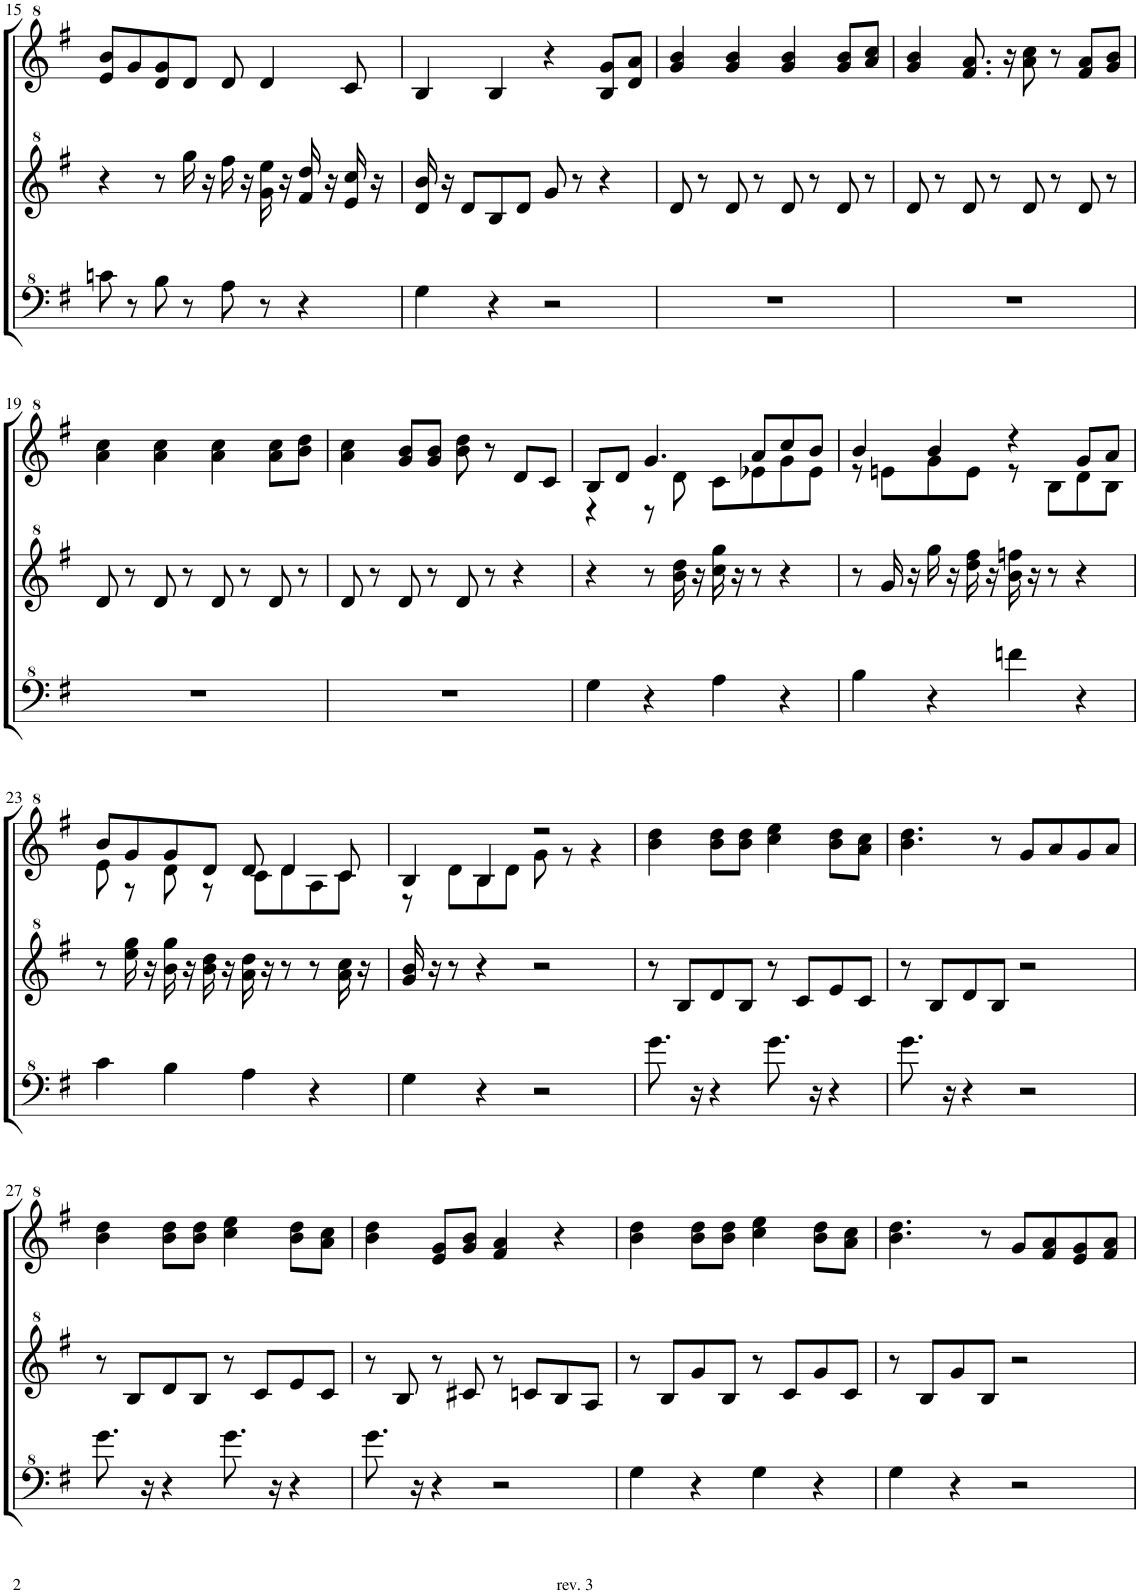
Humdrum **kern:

**kern	**kern	**kern
*part3	*part2	*part1
*staff3	*staff2	*staff1
*I"パンフルート	*I"パンフルート	*I"パンフルート
!!LO:PB:g=z
*clefF^4	*clefG^2	*clefG^2
*k[f#]	*k[f#]	*k[f#]
*M4/4	*M4/4	*M4/4
=15	=15	=15
8ccn\	4r	8ee/ 8bb/L
8r	.	8gg/
8b\	8r	8dd/ 8gg/
8r	16ggg\	8dd/J
.	16r	.
8a\	16fff#\	8dd/
.	16r	.
8r	16gg\ 16eee\	4dd/
.	16r	.
4r	16ff#/ 16ddd/	.
.	16r	.
.	16ee/ 16ccc/	8cc/
.	16r	.
=16	=16	=16
4g\	16dd/ 16bb/	4b/
.	16r	.
.	8dd/L	.
4r	8b/	4b/
.	8dd/J	.
2r	8gg/	4r
.	8r	.
.	4r	8b/ 8gg/L
.	.	8dd/ 8aa/J
=17	=17	=17
1r	8dd/	4gg/ 4bb/
.	8r	.
.	8dd/	4gg/ 4bb/
.	8r	.
.	8dd/	4gg/ 4bb/
.	8r	.
.	8dd/	8gg/ 8bb/L
.	8r	8aa/ 8ccc/J
=18	=18	=18
1r	8dd/	4gg/ 4bb/
.	8r	.
.	8dd/	8.ff#/ 8.aa/
.	8r	.
.	.	16r
.	8dd/	8aa\ 8ccc\
.	8r	8r
.	8dd/	8ff#/ 8aa/L
.	8r	8gg/ 8bb/J
!!LO:LB:g=z
=19	=19	=19
1r	8dd/	4aa\ 4ccc\
.	8r	.
.	8dd/	4aa\ 4ccc\
.	8r	.
.	8dd/	4aa\ 4ccc\
.	8r	.
.	8dd/	8aa\ 8ccc\L
.	8r	8bb\ 8ddd\J
=20	=20	=20
1r	8dd/	4aa\ 4ccc\
.	8r	.
.	8dd/	8gg/ 8bb/L
.	8r	8gg/ 8bb/J
.	8dd/	8bb\ 8ddd\
.	8r	8r
.	4r	8dd/L
.	.	8cc/J
=21	=21	=21
*	*	*^
4g\	4r	8b/L	4r
.	.	8dd/J	.
4r	8r	4.gg/	8r
.	16bb\ 16ddd\	.	8dd\
.	16r	.	.
4a\	16ccc\ 16ggg\	.	8cc\L
.	16r	.	.
.	8r	8aa/L	8ee-X\
4r	4r	8ccc/	8gg\
.	.	8bb/J	8ee-\J
=22	=22	=22	=22
4b\	8r	4bb/	8r
.	16gg/	.	8een\L
.	16r	.	.
4r	16ggg\	4bb/	8gg\
.	16r	.	.
.	16ddd\ 16fff#\	.	8ee\J
.	16r	.	.
4ffn\	16bb\ 16fffn\	4r	8r
.	16r	.	.
.	8r	.	8b\L
4r	4r	8gg/L	8dd\
.	.	8aa/J	8b\J
!!LO:LB:g=z	!!
=23	=23	=23	=23
4cc\	8r	8bb/L	8ee\
.	16eee\ 16ggg\	8gg/	8r
.	16r	.	.
4b\	16bb\ 16ggg\	8gg/	8dd\
.	16r	.	.
.	16bb\ 16ddd\	8dd/J	8r
.	16r	.	.
4a\	16aa\ 16ddd\	8dd/	8cc\L
.	16r	.	.
.	8r	4dd/	8dd\
4r	8r	.	8a\
.	16aa\ 16ccc\	8cc/	8cc\J
.	16r	.	.
=24	=24	=24	=24
4g\	16gg/ 16bb/	4b/	8r
.	16r	.	.
.	8r	.	8dd\L
4r	4r	4b/	8b\
.	.	.	8dd\J
2r	2r	2r	8gg\
.	.	.	8r
.	.	.	4r
*	*	*v	*v
=25	=25	=25
8.gg\	8r	4bb\ 4ddd\
.	8b/L	.
16r	.	.
4r	8dd/	8bb\ 8ddd\L
.	8b/J	8bb\ 8ddd\J
8.gg\	8r	4ccc\ 4eee\
.	8cc/L	.
16r	.	.
4r	8ee/	8bb\ 8ddd\L
.	8cc/J	8aa\ 8ccc\J
=26	=26	=26
8.gg\	8r	4.bb\ 4.ddd\
.	8b/L	.
16r	.	.
4r	8dd/	.
.	8b/J	8r
2r	2r	8gg/L
.	.	8aa/
.	.	8gg/
.	.	8aa/J
!!LO:LB:g=z
=27	=27	=27
8.gg\	8r	4bb\ 4ddd\
.	8b/L	.
16r	.	.
4r	8dd/	8bb\ 8ddd\L
.	8b/J	8bb\ 8ddd\J
8.gg\	8r	4ccc\ 4eee\
.	8cc/L	.
16r	.	.
4r	8ee/	8bb\ 8ddd\L
.	8cc/J	8aa\ 8ccc\J
=28	=28	=28
8.gg\	8r	4bb\ 4ddd\
.	8b/	.
16r	.	.
4r	8r	8ee/ 8gg/L
.	8cc#X/	8gg/ 8bb/J
2r	8r	4ff#/ 4aa/
.	8ccn/L	.
.	8b/	4r
.	8a/J	.
=29	=29	=29
4g\	8r	4bb\ 4ddd\
.	8b/L	.
4r	8gg/	8bb\ 8ddd\L
.	8b/J	8bb\ 8ddd\J
4g\	8r	4ccc\ 4eee\
.	8cc/L	.
4r	8gg/	8bb\ 8ddd\L
.	8cc/J	8aa\ 8ccc\J
=30	=30	=30
4g\	8r	4.bb\ 4.ddd\
.	8b/L	.
4r	8gg/	.
.	8b/J	8r
2r	2r	8gg/L
.	.	8ff#/ 8aa/
.	.	8ee/ 8gg/
.	.	8ff#/ 8aa/J
=	=	=
*-	*-	*-
